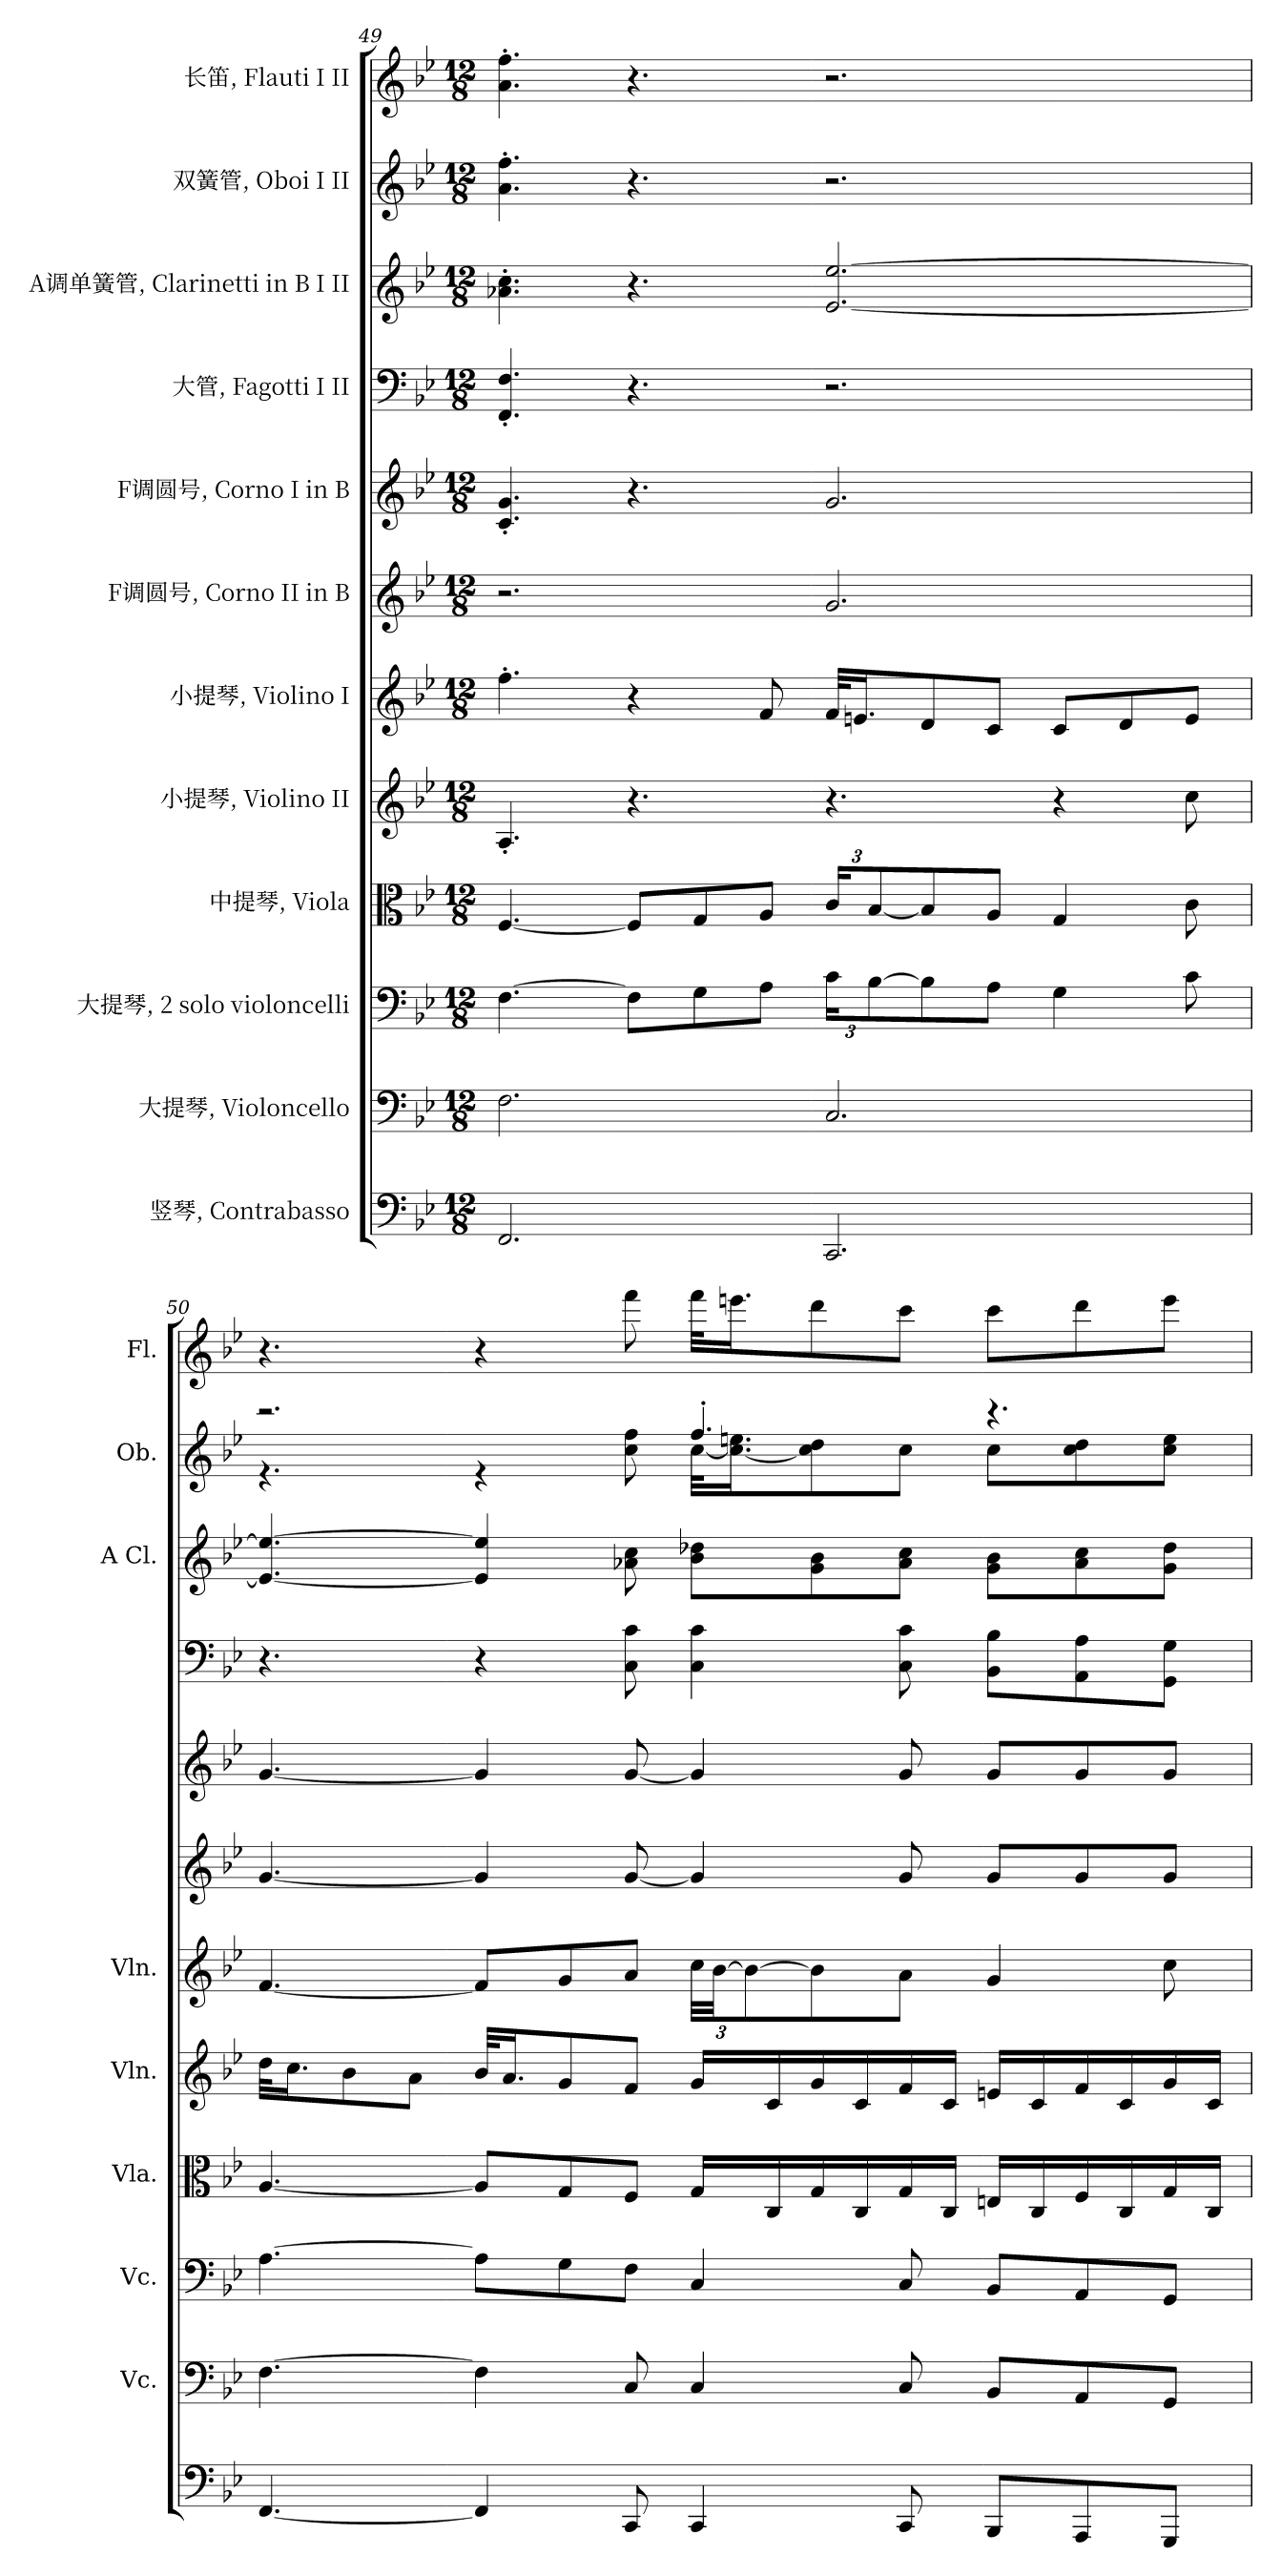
**kern	**kern	**kern	**kern	**kern	**kern	**kern	**kern	**kern	**kern	**kern	**kern
*part12	*part11	*part10	*part9	*part8	*part7	*part6	*part5	*part4	*part3	*part2	*part1
*staff12	*staff11	*staff10	*staff9	*staff8	*staff7	*staff6	*staff5	*staff4	*staff3	*staff2	*staff1
*I"竖琴, Contrabasso	*I"大提琴, Violoncello	*I"大提琴, 2 solo violoncelli	*I"中提琴, Viola	*I"小提琴, Violino II	*I"小提琴, Violino I	*I"F调圆号, Corno II in B	*I"F调圆号, Corno I in B	*I"大管, Fagotti I II	*I"A调单簧管, Clarinetti in B I II	*I"双簧管, Oboi I II	*I"长笛, Flauti I II
*	*I'Vc.	*I'Vc.	*I'Vla.	*I'Vln.	*I'Vln.	*	*	*	*I'A Cl.	*I'Ob.	*I'Fl.
!!LO:PB:g=z
*clefF4	*clefF4	*clefF4	*clefC3	*clefG2	*clefG2	*clefG2	*clefG2	*clefF4	*clefG2	*clefG2	*clefG2
*	*	*	*	*	*	*ITrd4c7	*ITrd4c7	*	*ITrd2c3	*	*
*k[b-e-]	*k[b-e-]	*k[b-e-]	*k[b-e-]	*k[b-e-]	*k[b-e-]	*k[b-e-a-]	*k[b-e-a-]	*k[b-e-]	*k[f#]	*k[b-e-]	*k[b-e-]
*M12/8	*M12/8	*M12/8	*M12/8	*M12/8	*M12/8	*M12/8	*M12/8	*M12/8	*M12/8	*M12/8	*M12/8
*MM58	*MM58	*MM58	*MM58	*MM58	*MM58	*MM58	*MM58	*MM58	*MM58	*MM58	*MM58
=49	=49	=49	=49	=49	=49	=49	=49	=49	=49	=49	=49
2.FF/	2.F\	[4.F\	[4.F/	4.A'/	4.ff'\	2.r	4.F/' 4.c/'	4.FF/' 4.F/'	4.fn\' 4.a\'	4.a\' 4.ff\'	4.a\' 4.ff\'
*	*	*	*	*	*	*	*	*	*	*	*MM58
.	.	8F\L]	8F/L]	4.r	4r	.	4.r	4.r	4.r	4.r	4.r
.	.	8G\	8G/	.	.	.	.	.	.	.	.
.	.	8A\J	8A/J	.	8f/	.	.	.	.	.	.
*	*	*Xbrackettup	*Xbrackettup	*	*	*	*	*	*	*	*
*	*	*	*	*	*	*	*	*	*	*	*MM58
2.CC/	2.C/	24c\KL	24c/KL	4.r	32f/KLL	2.c/	2.c/	2.r	[2.c/ [2.cc/	2.r	2.r
.	.	.	.	.	16.en/J	.	.	.	.	.	.
.	.	[12B-\	[12B-/	.	.	.	.	.	.	.	.
.	.	8B-\]	8B-/]	.	8d/	.	.	.	.	.	.
.	.	8A\J	8A/J	.	8c/J	.	.	.	.	.	.
.	.	4G\	4G/	4r	8c/L	.	.	.	.	.	.
.	.	.	.	.	8d/	.	.	.	.	.	.
.	.	8c\	8c\	8cc\	8e/J	.	.	.	.	.	.
=50	=50	=50	=50	=50	=50	=50	=50	=50	=50	=50	=50
*	*	*	*	*	*	*	*	*	*	*	*MM58
*	*	*	*	*	*	*	*	*	*	*^	*
[4.FF/	[4.F\	[4.A\	[4.A/	32dd\KLL	[4.f/	[4.c/	[4.c/	4.r	4.c/_ 4.cc/_	2.r	4.r	4.r
.	.	.	.	16.cc\J	.	.	.	.	.	.	.	.
.	.	.	.	8b-\	.	.	.	.	.	.	.	.
.	.	.	.	8a\J	.	.	.	.	.	.	.	.
*	*	*	*	*	*	*	*	*	*	*	*	*MM58
4FF/]	4F\]	8A\L]	8A/L]	32b-/KLL	8f/L]	4c/]	4c/]	4r	4c/] 4cc/]	.	4r	4r
.	.	.	.	16.a/J	.	.	.	.	.	.	.	.
.	.	8G\	8G/	8g/	8g/	.	.	.	.	.	.	.
8CC/	8C/	8F\J	8F/J	8f/J	8a/J	[8c/	[8c/	8C\ 8c\	8fn\ 8a\	.	8cc\ 8ff\	8fff\
*	*	*	*	*	*Xbrackettup	*	*	*	*	*	*	*
*	*	*	*	*	*	*	*	*	*	*	*	*MM58
4CC/	4C/	4C/	16G/LL	16g/LL	48cc\LLL	4c/]	4c/]	4C\ 4c\	8g\ 8b-X\L	4.ff'/	[32cc\KLL	32fff\KLL
.	.	.	.	.	[48b-\JJ	.	.	.	.	.	.	.
.	.	.	.	.	.	.	.	.	.	.	16.cc\_ 16.een\J	16.eeen\J
.	.	.	.	.	12b-\_	.	.	.	.	.	.	.
.	.	.	16C/	16c/	.	.	.	.	.	.	.	.
*	*	*	*	*	*	*	*	*	*	*	*	*MM64
.	.	.	16G/	16g/	8b-\]	.	.	.	8e\ 8g\	.	8cc\] 8dd\	8ddd\
.	.	.	16C/	16c/	.	.	.	.	.	.	.	.
8CC/	8C/	8C/	16G/	16f/	8a\J	8c/	8c/	8C\ 8c\	8f\ 8a\J	.	8cc\J	8ccc\J
.	.	.	16C/JJ	16c/JJ	.	.	.	.	.	.	.	.
*	*	*	*	*	*	*	*	*	*	*	*	*MM58
8BBB-/L	8BB-/L	8BB-/L	16En/LL	16en/LL	4g/	8c/L	8c/L	8BB-\ 8B-\L	8e\ 8g\L	4.r	8cc\L	8ccc\L
.	.	.	16C/	16c/	.	.	.	.	.	.	.	.
*	*	*	*	*	*	*	*	*	*	*	*	*MM64
8AAA/	8AA/	8AA/	16F/	16f/	.	8c/	8c/	8AA\ 8A\	8f\ 8a\	.	8cc\ 8dd\	8ddd\
.	.	.	16C/	16c/	.	.	.	.	.	.	.	.
8GGG/J	8GG/J	8GG/J	16G/	16g/	8cc\	8c/J	8c/J	8GG\ 8G\J	8e\ 8b-\J	.	8cc\ 8ee\J	8eee\J
.	.	.	16C/JJ	16c/JJ	.	.	.	.	.	.	.	.
*	*	*	*	*	*	*	*	*	*	*v	*v	*
=	=	=	=	=	=	=	=	=	=	=	=
*-	*-	*-	*-	*-	*-	*-	*-	*-	*-	*-	*-
